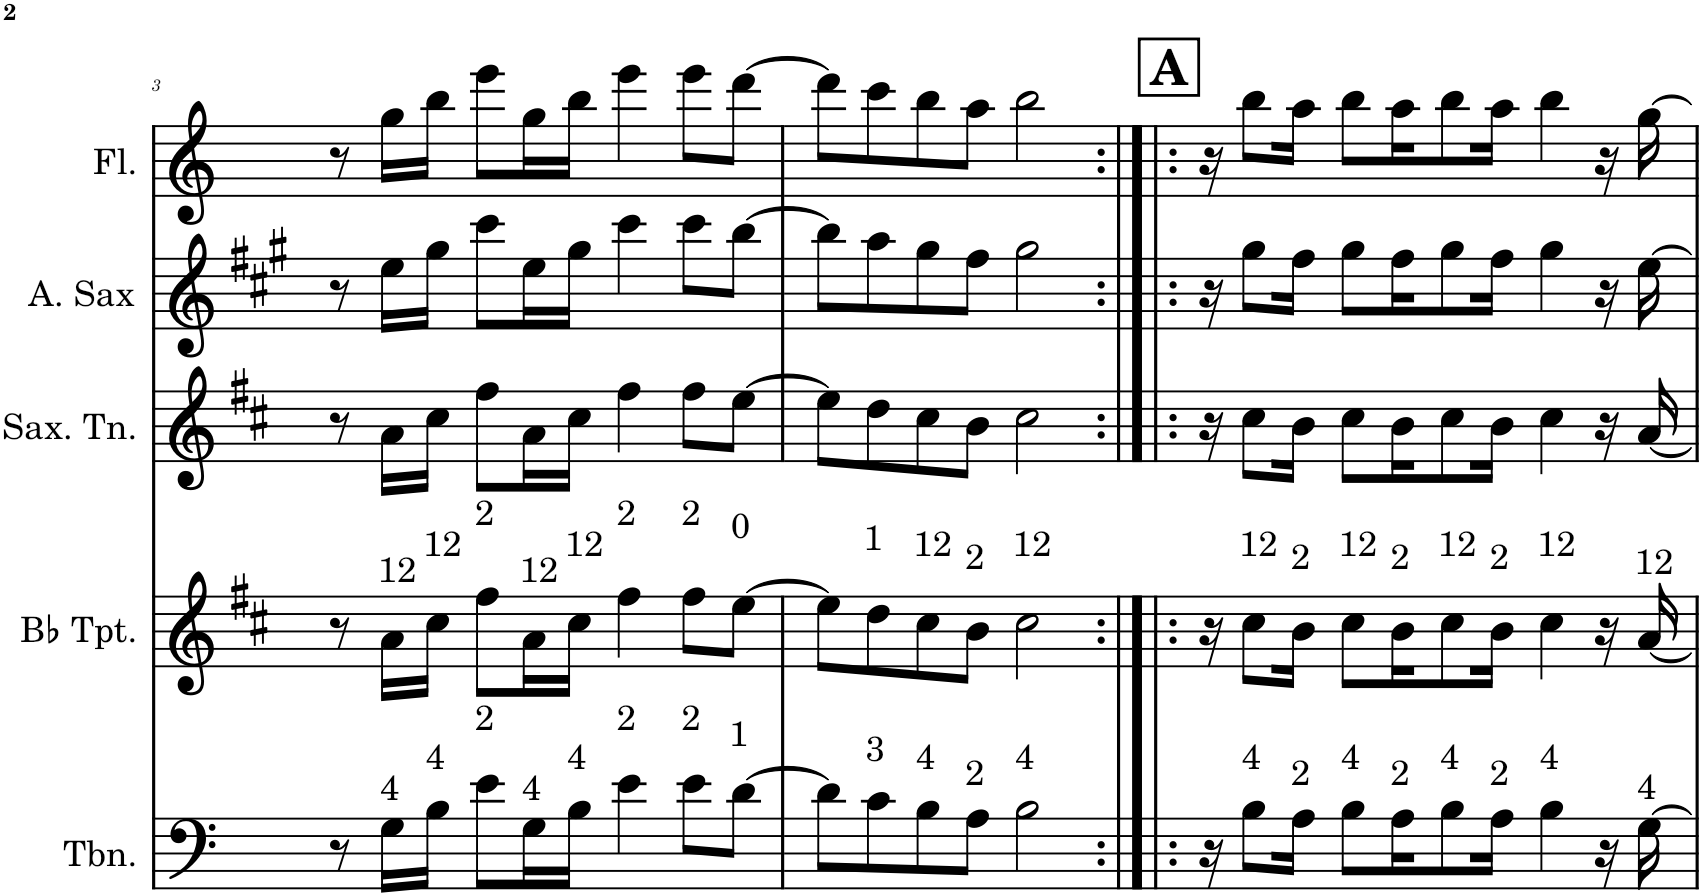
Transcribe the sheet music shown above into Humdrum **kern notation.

**kern	**kern	**kern	**kern	**kern
*part5	*part4	*part3	*part2	*part1
*staff5	*staff4	*staff3	*staff2	*staff1
*I"Trombone	*I"Bb Trumpet	*I"Saxofone Tenor	*I"Saxofone Alto	*I"Flauta Transversal
*I'Tbn.	*I'Bb Tpt.	*I'Sax. Tn.	*	*I'Fl.
!!LO:PB:g=z
*clefF4	*clefG2	*clefG2	*clefG2	*clefG2
*	*Trd1c2	*Trd8c14	*Trd5c9	*
*k[]	*k[f#c#]	*k[f#c#]	*k[f#c#g#]	*k[]
*M4/4	*M4/4	*M4/4	*M4/4	*M4/4
=3	=3	=3	=3	=3
8r	8r	8r	8r	8r
!	!LO:TX:a:t=12	!	!	!
!LO:TX:a:t=4	!	!	!	!
16G\LL	16a\LL	16a\LL	16ee\LL	16gg\LL
!	!LO:TX:a:t=12	!	!	!
!LO:TX:a:t=4	!	!	!	!
16B\JJ	16cc#\JJ	16cc#\JJ	16gg#\JJ	16bb\JJ
!	!LO:TX:a:t=2	!	!	!
!LO:TX:a:t=2	!	!	!	!
8e\L	8ff#\L	8ff#\L	8ccc#\L	8eee\L
!	!LO:TX:a:t=12	!	!	!
!LO:TX:a:t=4	!	!	!	!
16G\L	16a\L	16a\L	16ee\L	16gg\L
!	!LO:TX:a:t=12	!	!	!
!LO:TX:a:t=4	!	!	!	!
16B\JJ	16cc#\JJ	16cc#\JJ	16gg#\JJ	16bb\JJ
!	!LO:TX:a:t=2	!	!	!
!LO:TX:a:t=2	!	!	!	!
4e\	4ff#\	4ff#\	4ccc#\	4eee\
!	!LO:TX:a:t=2	!	!	!
!LO:TX:a:t=2	!	!	!	!
8e\L	8ff#\L	8ff#\L	8ccc#\L	8eee\L
!	!LO:TX:a:t=0	!	!	!
!LO:TX:a:t=1	!	!	!	!
[8d\J	[8ee\J	[8ee\J	[8bb\J	[8ddd\J
=4	=4	=4	=4	=4
8d\L]	8ee\L]	8ee\L]	8bb\L]	8ddd\L]
!	!LO:TX:a:t=1	!	!	!
!LO:TX:a:t=3	!	!	!	!
8c\	8dd\	8dd\	8aa\	8ccc\
!	!LO:TX:a:t=12	!	!	!
!LO:TX:a:t=4	!	!	!	!
8B\	8cc#\	8cc#\	8gg#\	8bb\
!	!LO:TX:a:t=2	!	!	!
!LO:TX:a:t=2	!	!	!	!
8A\J	8b\J	8b\J	8ff#\J	8aa\J
!	!LO:TX:a:t=12	!	!	!
!LO:TX:a:t=4	!	!	!	!
2B\	2cc#\	2cc#\	2gg#\	2bb\
!!LO:REH:place=s1:a:B:cj:fs=14:t=A
=5:|!|:	=5:|!|:	=5:|!|:	=5:|!|:	=5:|!|:
16r	16r	16r	16r	16r
!	!LO:TX:a:t=12	!	!	!
!LO:TX:a:t=4	!	!	!	!
8B\L	8cc#\L	8cc#\L	8gg#\L	8bb\L
!	!LO:TX:a:t=2	!	!	!
!LO:TX:a:t=2	!	!	!	!
16A\Jk	16b\Jk	16b\Jk	16ff#\Jk	16aa\Jk
!	!LO:TX:a:t=12	!	!	!
!LO:TX:a:t=4	!	!	!	!
8B\L	8cc#\L	8cc#\L	8gg#\L	8bb\L
!	!LO:TX:a:t=2	!	!	!
!LO:TX:a:t=2	!	!	!	!
16A\K	16b\K	16b\K	16ff#\K	16aa\K
!	!LO:TX:a:t=12	!	!	!
!LO:TX:a:t=4	!	!	!	!
8B\	8cc#\	8cc#\	8gg#\	8bb\
!	!LO:TX:a:t=2	!	!	!
!LO:TX:a:t=2	!	!	!	!
16A\Jk	16b\Jk	16b\Jk	16ff#\Jk	16aa\Jk
!	!LO:TX:a:t=12	!	!	!
!LO:TX:a:t=4	!	!	!	!
4B\	4cc#\	4cc#\	4gg#\	4bb\
16r	16r	16r	16r	16r
!	!LO:TX:a:t=12	!	!	!
!LO:TX:a:t=4	!	!	!	!
[16G\	[16a/	[16a/	[16ee\	[16gg\
=	=	=	=	=
*-	*-	*-	*-	*-
